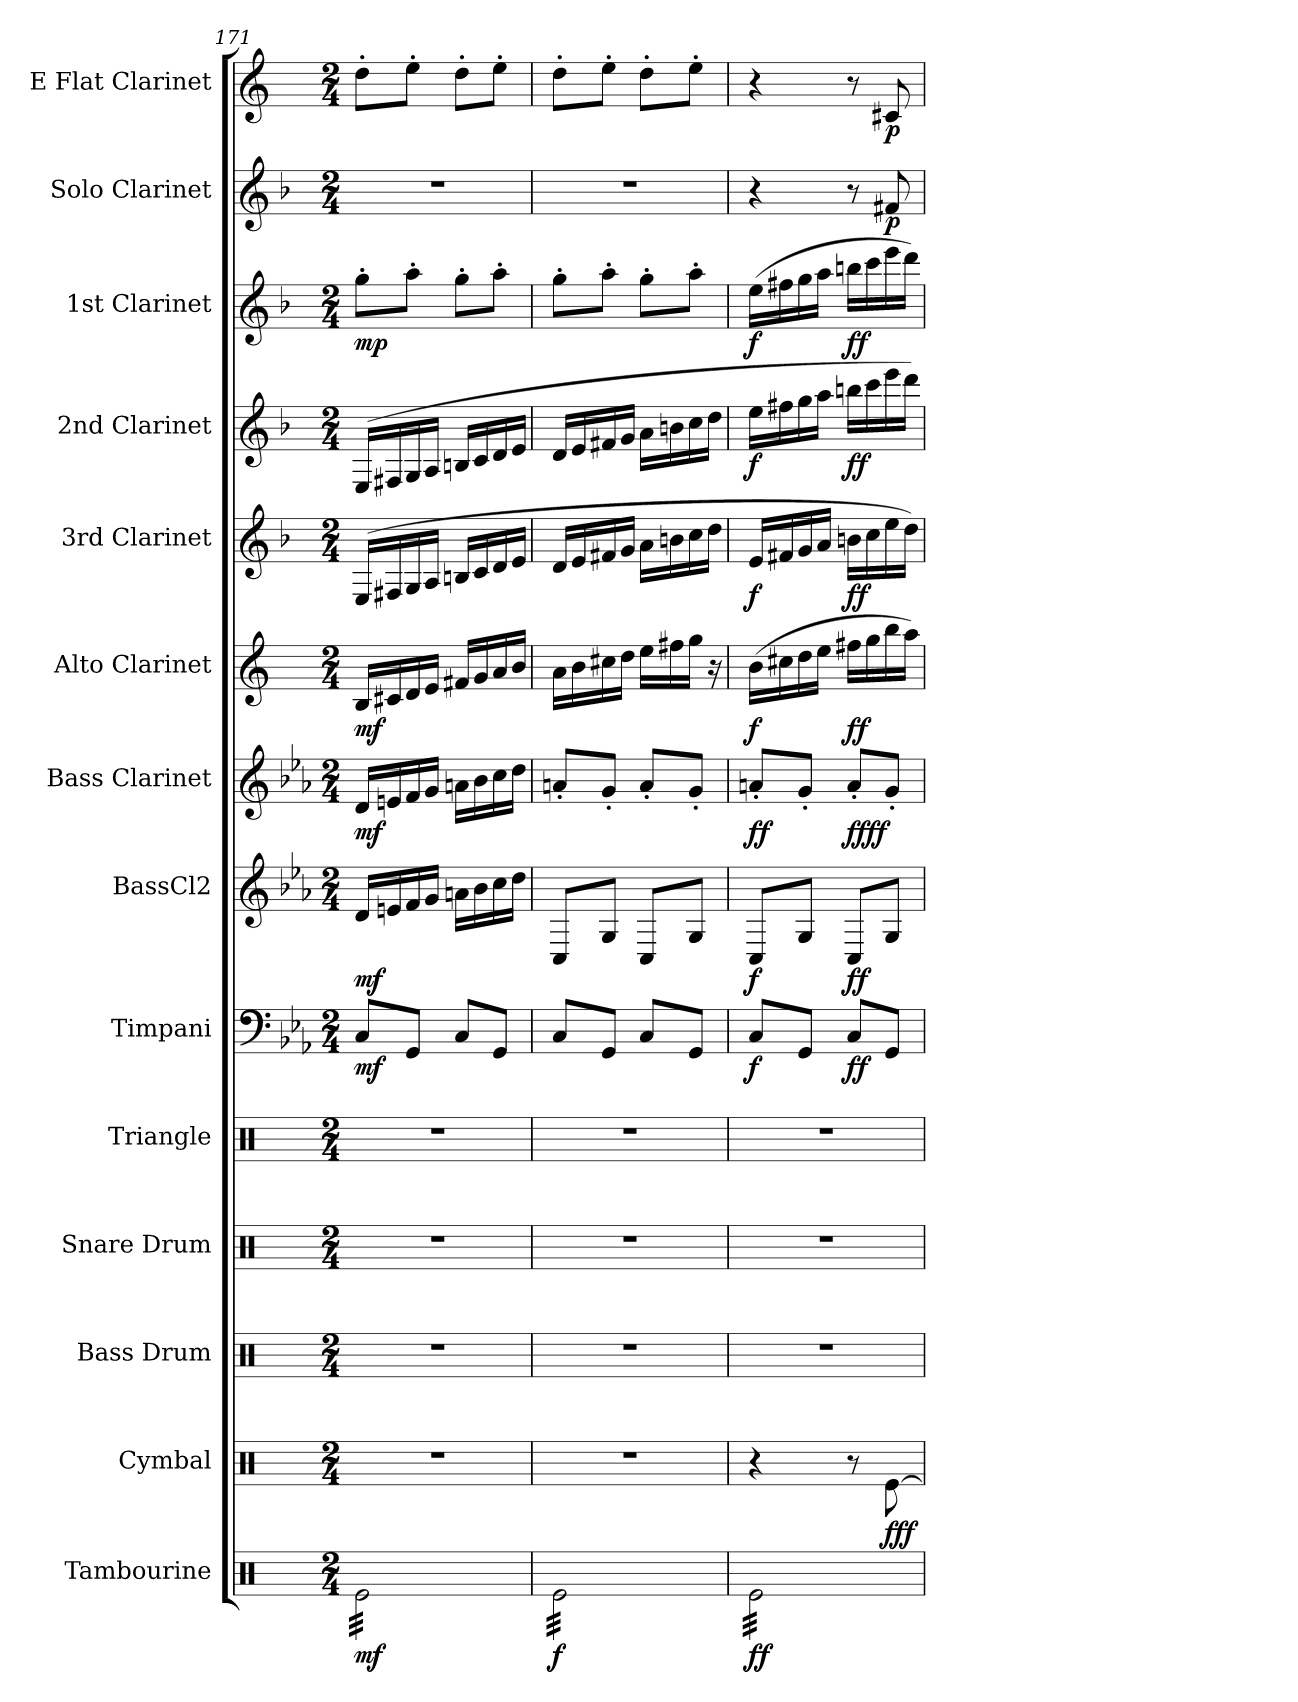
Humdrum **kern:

**kern	**dynam	**kern	**dynam	**kern	**kern	**kern	**kern	**dynam	**kern	**dynam	**kern	**dynam	**kern	**dynam	**kern	**dynam	**kern	**dynam	**kern	**dynam	**kern	**dynam	**kern	**dynam
*part14	*part14	*part13	*part13	*part12	*part11	*part10	*part9	*part9	*part8	*part8	*part7	*part7	*part6	*part6	*part5	*part5	*part4	*part4	*part3	*part3	*part2	*part2	*part1	*part1
*staff14	*staff14	*staff13	*staff13	*staff12	*staff11	*staff10	*staff9	*staff9	*staff8	*staff8	*staff7	*staff7	*staff6	*staff6	*staff5	*staff5	*staff4	*staff4	*staff3	*staff3	*staff2	*staff2	*staff1	*staff1
*I"Tambourine	*	*I"Cymbal	*	*I"Bass Drum	*I"Snare Drum	*I"Triangle	*I"Timpani	*	*I"BassCl2	*	*I"Bass Clarinet	*	*I"Alto Clarinet	*	*I"3rd Clarinet	*	*I"2nd Clarinet	*	*I"1st Clarinet	*	*I"Solo Clarinet	*	*I"E Flat Clarinet	*
*I'Tamb.	*	*I'Cym.	*	*I'B. Dr.	*I'Sn. Dr.	*I'Trgl.	*I'Timp.	*	*I'B. Cl2	*	*I'B. Cl.	*	*I'A. Cl.	*	*I'3rdCl.	*	*I'2nd Cl.	*	*I'1stCl.	*	*I'SoloCl.	*	*	*
*clefX	*	*clefX	*	*clefX	*clefX	*clefX	*clefF4	*	*clefG2	*	*clefG2	*	*clefG2	*	*clefG2	*	*clefG2	*	*clefG2	*	*clefG2	*	*clefG2	*
*	*	*	*	*	*	*	*	*	*ITrd8c14	*	*ITrd8c14	*	*ITrd5c9	*	*ITrd1c2	*	*ITrd1c2	*	*ITrd1c2	*	*ITrd1c2	*	*ITrd-2c-3	*
*k[]	*	*k[]	*	*k[]	*k[]	*k[]	*k[b-e-a-]	*	*k[b-e-a-]	*	*k[b-e-a-]	*	*k[b-e-a-]	*	*k[b-e-a-]	*	*k[b-e-a-]	*	*k[b-e-a-]	*	*k[b-e-a-]	*	*k[b-e-a-]	*
*M2/4	*	*M2/4	*	*M2/4	*M2/4	*M2/4	*M2/4	*	*M2/4	*	*M2/4	*	*M2/4	*	*M2/4	*	*M2/4	*	*M2/4	*	*M2/4	*	*M2/4	*
=171	=171	=171	=171	=171	=171	=171	=171	=171	=171	=171	=171	=171	=171	=171	=171	=171	=171	=171	=171	=171	=171	=171	=171	=171
!	!LO:DY:b	!	!	!	!	!	!	!LO:DY:b	!	!LO:DY:b	!	!LO:DY:b	!	!LO:DY:b	!	!	!	!	!	!LO:DY:b	!	!	!	!
*tremolo	*	*	*	*	*	*	*	*	*	*	*	*	*	*	*	*	*	*	*	*	*	*	*	*
32Re\LLL	mf	2r	.	2r	2r	2r	8C/L	mf	16D/LL	mf	16D/LL	mf	16D/LL	mf	(16D/LL	.	(16D/LL	.	8ff'\L	mp	2r	.	8ff'\L	.
32Re\	.	.	.	.	.	.	.	.	.	.	.	.	.	.	.	.	.	.	.	.	.	.	.	.
32Re\	.	.	.	.	.	.	.	.	16En/	.	16En/	.	16En/	.	16En/	.	16En/	.	.	.	.	.	.	.
32Re\	.	.	.	.	.	.	.	.	.	.	.	.	.	.	.	.	.	.	.	.	.	.	.	.
32Re\	.	.	.	.	.	.	8GG/J	.	16F/	.	16F/	.	16F/	.	16F/	.	16F/	.	8gg'\J	.	.	.	8gg'\J	.
32Re\	.	.	.	.	.	.	.	.	.	.	.	.	.	.	.	.	.	.	.	.	.	.	.	.
32Re\	.	.	.	.	.	.	.	.	16G/JJ	.	16G/JJ	.	16G/JJ	.	16G/JJ	.	16G/JJ	.	.	.	.	.	.	.
32Re\	.	.	.	.	.	.	.	.	.	.	.	.	.	.	.	.	.	.	.	.	.	.	.	.
32Re\	.	.	.	.	.	.	8C/L	.	16An\LL	.	16An\LL	.	16An/LL	.	16An/LL	.	16An/LL	.	8ff'\L	.	.	.	8ff'\L	.
32Re\	.	.	.	.	.	.	.	.	.	.	.	.	.	.	.	.	.	.	.	.	.	.	.	.
32Re\	.	.	.	.	.	.	.	.	16B-\	.	16B-\	.	16B-/	.	16B-/	.	16B-/	.	.	.	.	.	.	.
32Re\	.	.	.	.	.	.	.	.	.	.	.	.	.	.	.	.	.	.	.	.	.	.	.	.
32Re\	.	.	.	.	.	.	8GG/J	.	16c\	.	16c\	.	16c/	.	16c/	.	16c/	.	8gg'\J	.	.	.	8gg'\J	.
32Re\	.	.	.	.	.	.	.	.	.	.	.	.	.	.	.	.	.	.	.	.	.	.	.	.
32Re\	.	.	.	.	.	.	.	.	16d\JJ	.	16d\JJ	.	16d/JJ	.	16d/JJ	.	16d/JJ	.	.	.	.	.	.	.
32Re\JJJ	.	.	.	.	.	.	.	.	.	.	.	.	.	.	.	.	.	.	.	.	.	.	.	.
=172	=172	=172	=172	=172	=172	=172	=172	=172	=172	=172	=172	=172	=172	=172	=172	=172	=172	=172	=172	=172	=172	=172	=172	=172
!	!LO:DY:b	!	!	!	!	!	!	!	!	!	!	!	!	!	!	!	!	!	!	!	!	!	!	!
32Re\LLL	f	2r	.	2r	2r	2r	8C/L	.	8CC/L	.	8An'/L	.	16c\LL	.	16c/LL	.	16c/LL	.	8ff'\L	.	2r	.	8ff'\L	.
32Re\	.	.	.	.	.	.	.	.	.	.	.	.	.	.	.	.	.	.	.	.	.	.	.	.
32Re\	.	.	.	.	.	.	.	.	.	.	.	.	16d\	.	16d/	.	16d/	.	.	.	.	.	.	.
32Re\	.	.	.	.	.	.	.	.	.	.	.	.	.	.	.	.	.	.	.	.	.	.	.	.
32Re\	.	.	.	.	.	.	8GG/J	.	8GG/J	.	8G'/J	.	16en\	.	16en/	.	16en/	.	8gg'\J	.	.	.	8gg'\J	.
32Re\	.	.	.	.	.	.	.	.	.	.	.	.	.	.	.	.	.	.	.	.	.	.	.	.
32Re\	.	.	.	.	.	.	.	.	.	.	.	.	16f\JJ	.	16f/JJ	.	16f/JJ	.	.	.	.	.	.	.
32Re\	.	.	.	.	.	.	.	.	.	.	.	.	.	.	.	.	.	.	.	.	.	.	.	.
32Re\	.	.	.	.	.	.	8C/L	.	8CC/L	.	8A'/L	.	16g\LL	.	16g\LL	.	16g\LL	.	8ff'\L	.	.	.	8ff'\L	.
32Re\	.	.	.	.	.	.	.	.	.	.	.	.	.	.	.	.	.	.	.	.	.	.	.	.
32Re\	.	.	.	.	.	.	.	.	.	.	.	.	16an\	.	16an\	.	16an\	.	.	.	.	.	.	.
32Re\	.	.	.	.	.	.	.	.	.	.	.	.	.	.	.	.	.	.	.	.	.	.	.	.
32Re\	.	.	.	.	.	.	8GG/J	.	8GG/J	.	8G'/J	.	16b-\JJ	.	16b-\	.	16b-\	.	8gg'\J	.	.	.	8gg'\J	.
32Re\	.	.	.	.	.	.	.	.	.	.	.	.	.	.	.	.	.	.	.	.	.	.	.	.
32Re\	.	.	.	.	.	.	.	.	.	.	.	.	16r	.	16cc\JJ	.	16cc\JJ	.	.	.	.	.	.	.
32Re\JJJ	.	.	.	.	.	.	.	.	.	.	.	.	.	.	.	.	.	.	.	.	.	.	.	.
=173	=173	=173	=173	=173	=173	=173	=173	=173	=173	=173	=173	=173	=173	=173	=173	=173	=173	=173	=173	=173	=173	=173	=173	=173
!	!LO:DY:b	!	!	!	!	!	!	!LO:DY:b	!	!LO:DY:b	!	!LO:DY:b	!	!	!	!	!	!	!	!	!	!	!	!
!	!	!	!	!	!	!	!	!	!	!	!	!LO:DY:n=1:b	!	!LO:DY:b	!	!LO:DY:b	!	!LO:DY:b	!	!LO:DY:b	!	!	!	!
32Re\LLL	ff	4r	.	2r	2r	2r	8C/L	f	8CC/L	f	8An'/L	f f	(16d\LL	f	16d/LL	f	16dd\LL	f	(16dd\LL	f	4r	.	4r	.
32Re\	.	.	.	.	.	.	.	.	.	.	.	.	.	.	.	.	.	.	.	.	.	.	.	.
32Re\	.	.	.	.	.	.	.	.	.	.	.	.	16en\	.	16en/	.	16een\	.	16een\	.	.	.	.	.
32Re\	.	.	.	.	.	.	.	.	.	.	.	.	.	.	.	.	.	.	.	.	.	.	.	.
32Re\	.	.	.	.	.	.	8GG/J	.	8GG/J	.	8G'/J	.	16f\	.	16f/	.	16ff\	.	16ff\	.	.	.	.	.
32Re\	.	.	.	.	.	.	.	.	.	.	.	.	.	.	.	.	.	.	.	.	.	.	.	.
32Re\	.	.	.	.	.	.	.	.	.	.	.	.	16g\JJ	.	16g/JJ	.	16gg\JJ	.	16gg\JJ	.	.	.	.	.
32Re\	.	.	.	.	.	.	.	.	.	.	.	.	.	.	.	.	.	.	.	.	.	.	.	.
!	!	!	!	!	!	!	!	!LO:DY:b	!	!LO:DY:b	!	!LO:DY:n=2:b	!	!	!	!	!	!	!	!	!	!	!	!
!	!	!	!	!	!	!	!	!	!	!	!	!LO:DY:n=3:b	!	!LO:DY:b	!	!LO:DY:b	!	!LO:DY:b	!	!LO:DY:b	!	!	!	!
32Re\	.	8r	.	.	.	.	8C/L	ff	8CC/L	ff	8A'/L	ff ff	16an\LL	ff	16an\LL	ff	16aan\LL	ff	16aan\LL	ff	8r	.	8r	.
32Re\	.	.	.	.	.	.	.	.	.	.	.	.	.	.	.	.	.	.	.	.	.	.	.	.
32Re\	.	.	.	.	.	.	.	.	.	.	.	.	16b-\	.	16b-\	.	16bb-\	.	16bb-\	.	.	.	.	.
32Re\	.	.	.	.	.	.	.	.	.	.	.	.	.	.	.	.	.	.	.	.	.	.	.	.
!	!	!	!LO:DY:b	!	!	!	!	!	!	!	!	!	!	!	!	!	!	!	!	!	!	!LO:DY:b	!	!LO:DY:b
32Re\	.	[8Re\	fff	.	.	.	8GG/J	.	8GG/J	.	8G'/J	.	16dd\	.	16dd\	.	16ddd\	.	16ddd\	.	8en/	p	8en/	p
32Re\	.	.	.	.	.	.	.	.	.	.	.	.	.	.	.	.	.	.	.	.	.	.	.	.
32Re\	.	.	.	.	.	.	.	.	.	.	.	.	16cc\JJ)	.	16cc\JJ)	.	16ccc\JJ)	.	16ccc\JJ)	.	.	.	.	.
32Re\JJJ	.	.	.	.	.	.	.	.	.	.	.	.	.	.	.	.	.	.	.	.	.	.	.	.
*Xtremolo	*	*	*	*	*	*	*	*	*	*	*	*	*	*	*	*	*	*	*	*	*	*	*	*
=	=	=	=	=	=	=	=	=	=	=	=	=	=	=	=	=	=	=	=	=	=	=	=	=
*-	*-	*-	*-	*-	*-	*-	*-	*-	*-	*-	*-	*-	*-	*-	*-	*-	*-	*-	*-	*-	*-	*-	*-	*-
